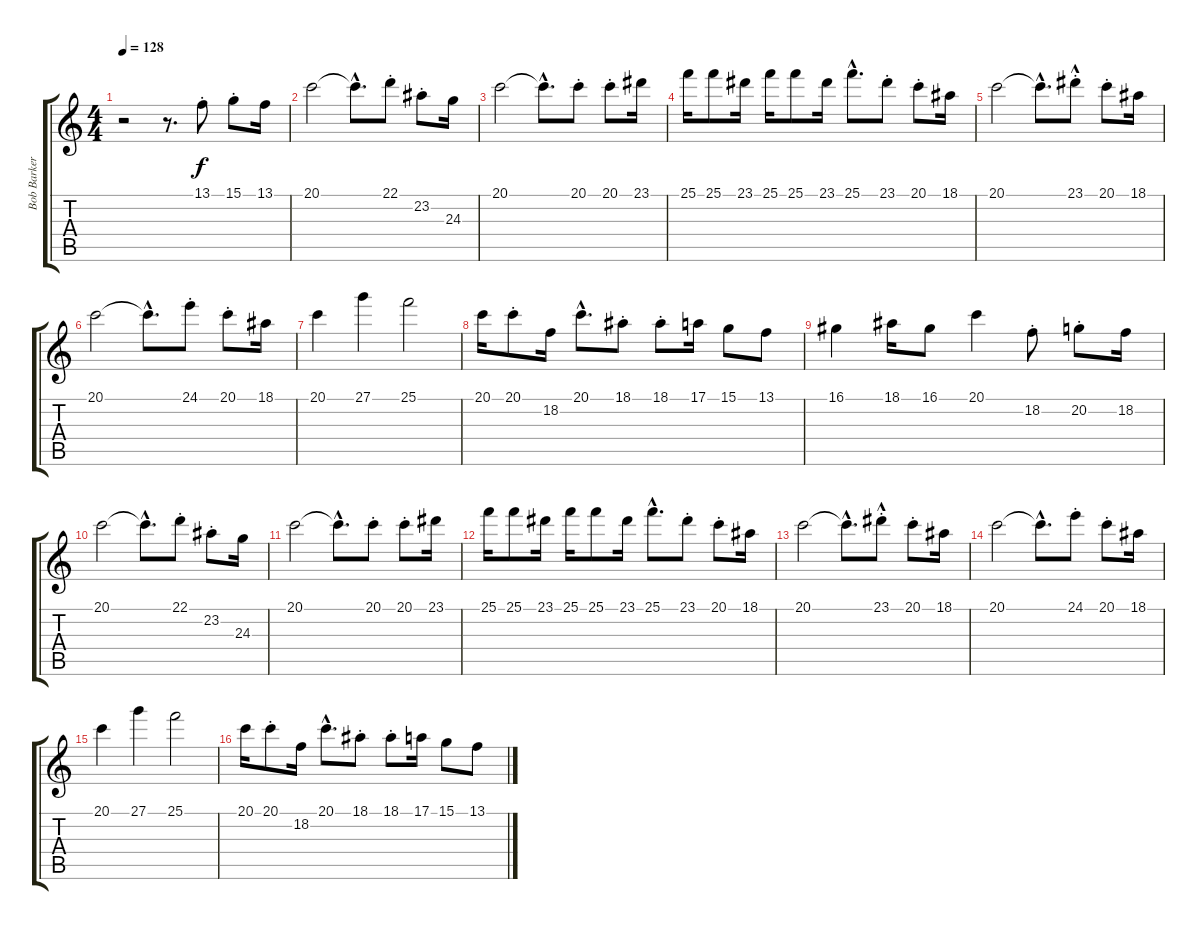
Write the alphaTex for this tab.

\track ("Bob Barker" "Bob Barker") {instrument flute}
\staff {score tabs}
\tuning (E4 B3 G3 D3 A2 E2) {hide}
\ts (4 4)
\tempo 128
\clef g2
\ks c
r.2{dy f instrument flute} r.8{d} 13.1{st}.8 15.1{st}.8 13.1.16 |
20.1.2 20.1{hac t}.8{d} 22.1{st}.8 23.2{st}.8 24.3.16 |
20.1.2 20.1{hac t}.8{d} 20.1{st}.8 20.1{st}.8 23.1.16 |
25.1.16 25.1.8 23.1.16 25.1.16 25.1.8 23.1.16 25.1{hac}.8{d} 23.1{st}.8 20.1{st}.8 18.1.16 |
20.1.2 20.1{hac t}.8{d} 23.1{hac st}.8 20.1{st}.8 18.1.16 |
20.1.2 20.1{hac t}.8{d} 24.1{st}.8 20.1{st}.8 18.1.16 |
20.1.4 27.1.4 25.1.2 |
20.1.16 20.1{st}.8 18.2.16 20.1{hac}.8{d} 18.1{st}.8 18.1{st}.8 17.1.16 15.1.8 13.1.8 |
16.1.4 18.1.16 16.1.8 20.1.4 18.2{st}.8 20.2{st}.8 18.2.16 |
20.1.2 20.1{hac t}.8{d} 22.1{st}.8 23.2{st}.8 24.3.16 |
20.1.2 20.1{hac t}.8{d} 20.1{st}.8 20.1{st}.8 23.1.16 |
25.1.16 25.1.8 23.1.16 25.1.16 25.1.8 23.1.16 25.1{hac}.8{d} 23.1{st}.8 20.1{st}.8 18.1.16 |
20.1.2 20.1{hac t}.8{d} 23.1{hac st}.8 20.1{st}.8 18.1.16 |
20.1.2 20.1{hac t}.8{d} 24.1{st}.8 20.1{st}.8 18.1.16 |
20.1.4 27.1.4 25.1.2 |
20.1.16 20.1{st}.8 18.2.16 20.1{hac}.8{d} 18.1{st}.8 18.1{st}.8 17.1.16 15.1.8 13.1.8
